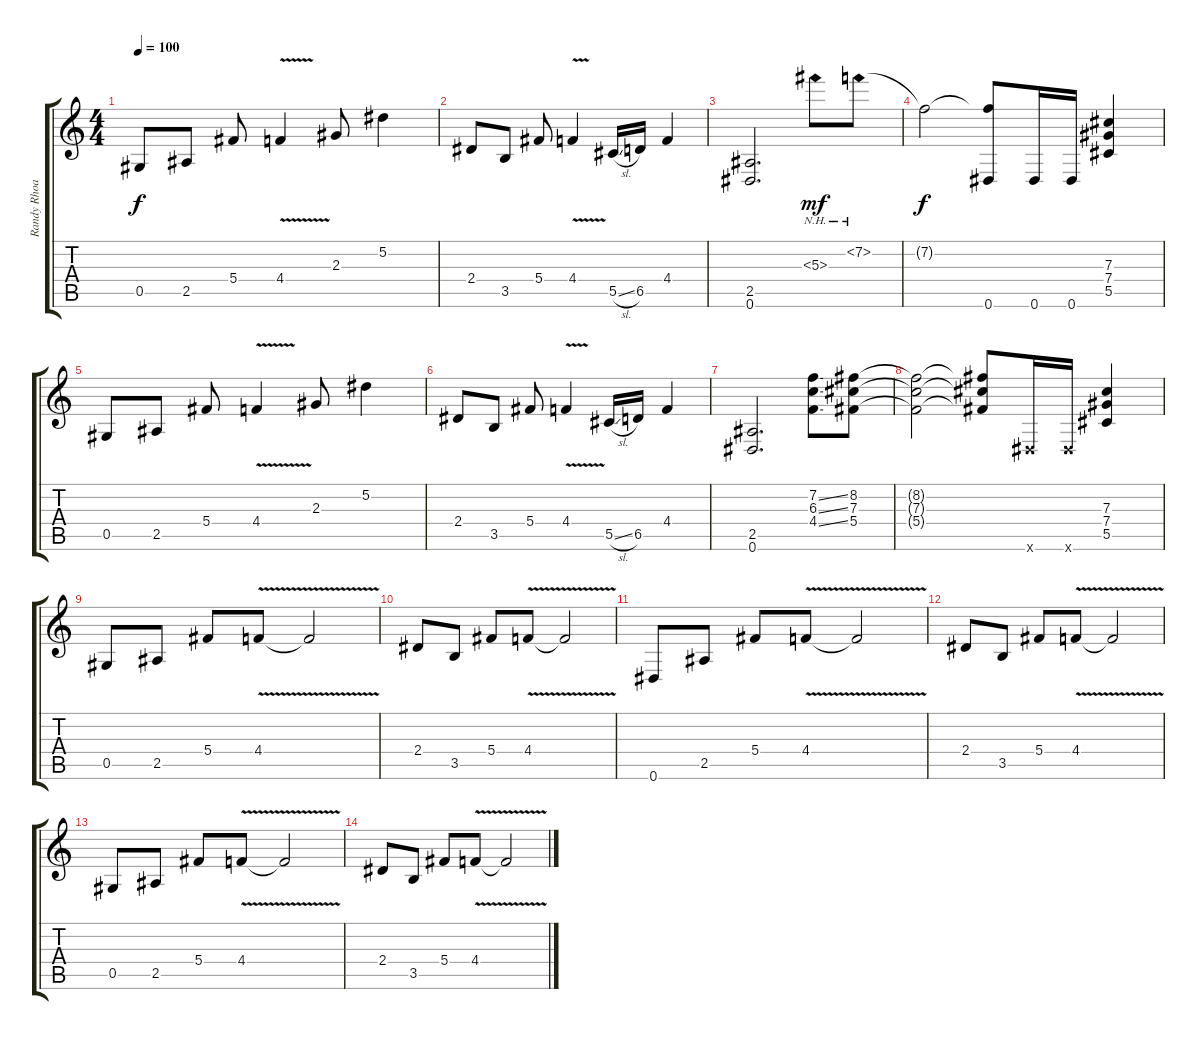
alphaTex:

\track ("Randy Rhoads" "Randy Rhoa") {instrument distortionguitar}
\staff {score tabs}
\tuning (Eb4 Bb3 Gb3 Db3 Ab2 Eb2) {hide}
\ts (4 4)
\tempo 100
\clef g2
\ks c
0.5.8{dy f} 2.5.8 5.4.8 4.4{v}.4 2.3.8 5.2.4 |
2.4.8 3.5.8 5.4.8 4.4{v}.4 5.5{sl}.16 6.5.16 4.4.4 |
(2.5 0.6).2{d} 5.3{nh}.8{dy mf} 7.2{nh}.8 |
7.2{t}.2{dy f} (7.2{t} 0.6).8 0.6.16 0.6.16 (7.3 7.4 5.5).4 |
0.5.8 2.5.8 5.4.8 4.4{v}.4 2.3.8 5.2.4 |
2.4.8 3.5.8 5.4.8 4.4{v}.4 5.5{sl}.16 6.5.16 4.4.4 |
(2.5 0.6).2{d} (7.2{ss} 6.3{ss} 4.4{ss}).8 (8.2 7.3 5.4).8 |
(8.2{t} 7.3{t} 5.4{t}).2 (8.2{t} 7.3{t} 5.4{t}).8 0.6{x}.16 0.6{x}.16 (7.3 7.4 5.5).4 |
0.5.8 2.5.8 5.4.8 4.4{v}.8 4.4{t}.2 |
2.4.8 3.5.8 5.4.8 4.4{v}.8 4.4{t}.2 |
0.6.8{volume 0} 2.5.8 5.4.8 4.4{v}.8 4.4{t}.2 |
2.4.8 3.5.8 5.4.8 4.4{v}.8 4.4{t}.2 |
0.5.8 2.5.8 5.4.8 4.4{v}.8 4.4{t}.2 |
2.4.8 3.5.8 5.4.8 4.4{v}.8 4.4{t}.2
